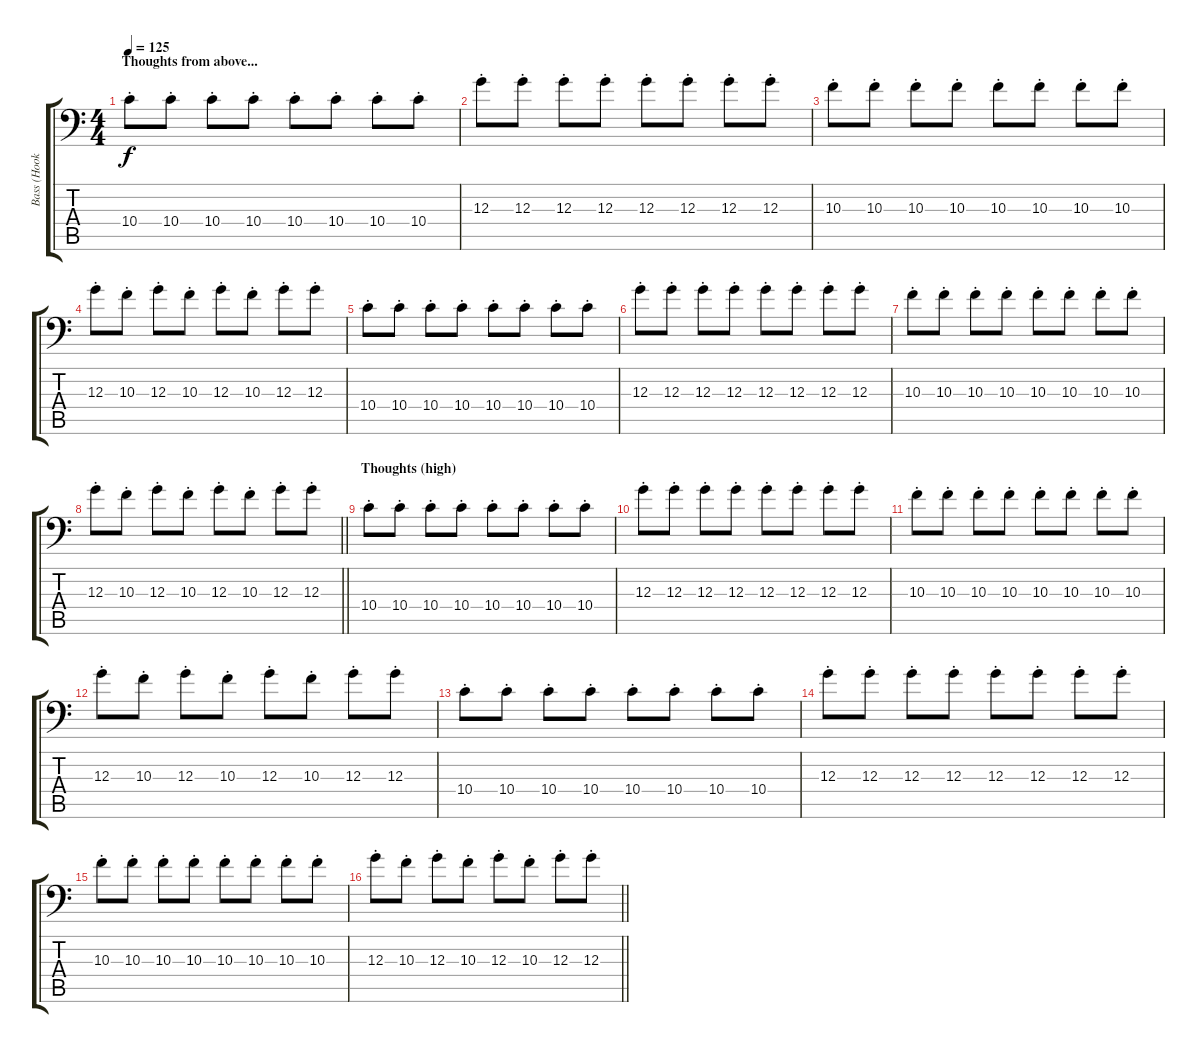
\track ("Bass (Hooky)" "Bass (Hook") {instrument electricguitarclean}
\staff {score tabs}
\tuning (E3 B2 G2 D2 A1 E1) {hide}
\ts (4 4)
\section ("" "Thoughts from above...")
\tempo 125
\clef f4
\ks c
10.4{st}.8{dy f} 10.4{st}.8 10.4{st}.8 10.4{st}.8 10.4{st}.8 10.4{st}.8 10.4{st}.8 10.4{st}.8 |
12.3{st}.8 12.3{st}.8 12.3{st}.8 12.3{st}.8 12.3{st}.8 12.3{st}.8 12.3{st}.8 12.3{st}.8 |
10.3{st}.8 10.3{st}.8 10.3{st}.8 10.3{st}.8 10.3{st}.8 10.3{st}.8 10.3{st}.8 10.3{st}.8 |
12.3{st}.8 10.3{st}.8 12.3{st}.8 10.3{st}.8 12.3{st}.8 10.3{st}.8 12.3{st}.8 12.3{st}.8 |
10.4{st}.8 10.4{st}.8 10.4{st}.8 10.4{st}.8 10.4{st}.8 10.4{st}.8 10.4{st}.8 10.4{st}.8 |
12.3{st}.8 12.3{st}.8 12.3{st}.8 12.3{st}.8 12.3{st}.8 12.3{st}.8 12.3{st}.8 12.3{st}.8 |
10.3{st}.8 10.3{st}.8 10.3{st}.8 10.3{st}.8 10.3{st}.8 10.3{st}.8 10.3{st}.8 10.3{st}.8 |
\barLineRight lightlight
12.3{st}.8 10.3{st}.8 12.3{st}.8 10.3{st}.8 12.3{st}.8 10.3{st}.8 12.3{st}.8 12.3{st}.8 |
\section ("" "Thoughts (high)")
10.4{st}.8 10.4{st}.8 10.4{st}.8 10.4{st}.8 10.4{st}.8 10.4{st}.8 10.4{st}.8 10.4{st}.8 |
12.3{st}.8 12.3{st}.8 12.3{st}.8 12.3{st}.8 12.3{st}.8 12.3{st}.8 12.3{st}.8 12.3{st}.8 |
10.3{st}.8 10.3{st}.8 10.3{st}.8 10.3{st}.8 10.3{st}.8 10.3{st}.8 10.3{st}.8 10.3{st}.8 |
12.3{st}.8 10.3{st}.8 12.3{st}.8 10.3{st}.8 12.3{st}.8 10.3{st}.8 12.3{st}.8 12.3{st}.8 |
10.4{st}.8 10.4{st}.8 10.4{st}.8 10.4{st}.8 10.4{st}.8 10.4{st}.8 10.4{st}.8 10.4{st}.8 |
12.3{st}.8 12.3{st}.8 12.3{st}.8 12.3{st}.8 12.3{st}.8 12.3{st}.8 12.3{st}.8 12.3{st}.8 |
10.3{st}.8 10.3{st}.8 10.3{st}.8 10.3{st}.8 10.3{st}.8 10.3{st}.8 10.3{st}.8 10.3{st}.8 |
\barLineRight lightlight
12.3{st}.8 10.3{st}.8 12.3{st}.8 10.3{st}.8 12.3{st}.8 10.3{st}.8 12.3{st}.8 12.3{st}.8
